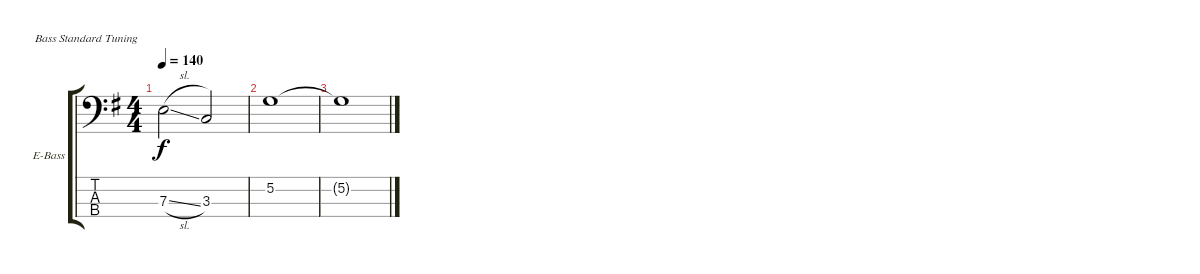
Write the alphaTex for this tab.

\bracketExtendMode groupsimilarinstruments
\firstSystemTrackNameOrientation horizontal
\otherSystemsTrackNameOrientation horizontal
\track ("Nikolai Fraiture" "E-Bass") {instrument electricbasspick}
\staff {score tabs}
\tuning (G2 D2 A1 E1)
\ts (4 4)
\tempo 140
\clef f4
\ks g
7.3{sl}.2{dy f} 3.3.2 |
5.2.1 |
5.2{t}.1
